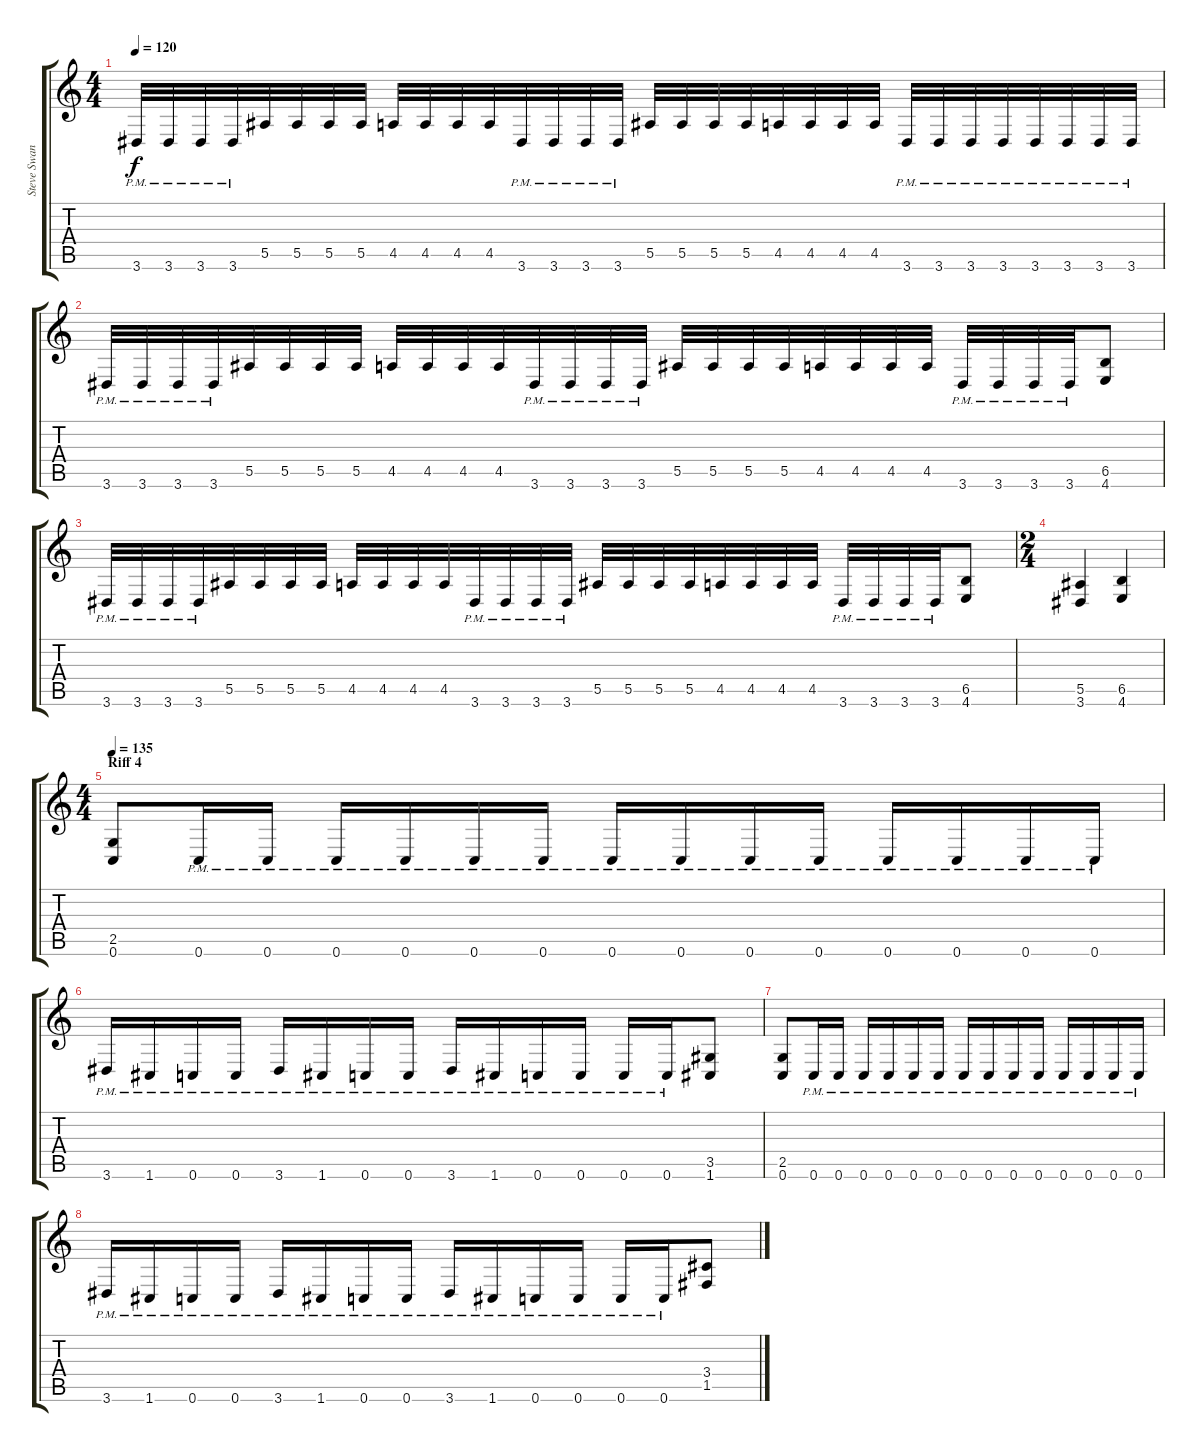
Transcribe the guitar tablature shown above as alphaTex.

\track ("Steve Swanson (Rhytm Guitar)" "Steve Swan") {instrument distortionguitar}
\staff {score tabs}
\tuning (C4 G3 Eb3 Bb2 F2 C2) {hide}
\ts (4 4)
\tempo 120
\clef g2
\ks c
3.6{pm}.32{dy f} 3.6{pm}.32 3.6{pm}.32 3.6{pm}.32 5.5.32 5.5.32 5.5.32 5.5.32 4.5.32 4.5.32 4.5.32 4.5.32 3.6{pm}.32 3.6{pm}.32 3.6{pm}.32 3.6{pm}.32 5.5.32 5.5.32 5.5.32 5.5.32 4.5.32 4.5.32 4.5.32 4.5.32 3.6{pm}.32 3.6{pm}.32 3.6{pm}.32 3.6{pm}.32 3.6{pm}.32 3.6{pm}.32 3.6{pm}.32 3.6{pm}.32 |
3.6{pm}.32 3.6{pm}.32 3.6{pm}.32 3.6{pm}.32 5.5.32 5.5.32 5.5.32 5.5.32 4.5.32 4.5.32 4.5.32 4.5.32 3.6{pm}.32 3.6{pm}.32 3.6{pm}.32 3.6{pm}.32 5.5.32 5.5.32 5.5.32 5.5.32 4.5.32 4.5.32 4.5.32 4.5.32 3.6{pm}.32 3.6{pm}.32 3.6{pm}.32 3.6{pm}.32 (6.5 4.6).8 |
3.6{pm}.32 3.6{pm}.32 3.6{pm}.32 3.6{pm}.32 5.5.32 5.5.32 5.5.32 5.5.32 4.5.32 4.5.32 4.5.32 4.5.32 3.6{pm}.32 3.6{pm}.32 3.6{pm}.32 3.6{pm}.32 5.5.32 5.5.32 5.5.32 5.5.32 4.5.32 4.5.32 4.5.32 4.5.32 3.6{pm}.32 3.6{pm}.32 3.6{pm}.32 3.6{pm}.32 (6.5 4.6).8 |
\ts (2 4)
(5.5 3.6).4 (6.5 4.6).4 |
\ts (4 4)
\section ("" "Riff 4")
\tempo 135
(2.5 0.6).8 0.6{pm}.16 0.6{pm}.16 0.6{pm}.16 0.6{pm}.16 0.6{pm}.16 0.6{pm}.16 0.6{pm}.16 0.6{pm}.16 0.6{pm}.16 0.6{pm}.16 0.6{pm}.16 0.6{pm}.16 0.6{pm}.16 0.6{pm}.16 |
3.6{pm}.16 1.6{pm}.16 0.6{pm}.16 0.6{pm}.16 3.6{pm}.16 1.6{pm}.16 0.6{pm}.16 0.6{pm}.16 3.6{pm}.16 1.6{pm}.16 0.6{pm}.16 0.6{pm}.16 0.6{pm}.16 0.6{pm}.16 (3.5 1.6).8 |
(2.5 0.6).8 0.6{pm}.16 0.6{pm}.16 0.6{pm}.16 0.6{pm}.16 0.6{pm}.16 0.6{pm}.16 0.6{pm}.16 0.6{pm}.16 0.6{pm}.16 0.6{pm}.16 0.6{pm}.16 0.6{pm}.16 0.6{pm}.16 0.6{pm}.16 |
3.6{pm}.16 1.6{pm}.16 0.6{pm}.16 0.6{pm}.16 3.6{pm}.16 1.6{pm}.16 0.6{pm}.16 0.6{pm}.16 3.6{pm}.16 1.6{pm}.16 0.6{pm}.16 0.6{pm}.16 0.6{pm}.16 0.6{pm}.16 (3.4 1.5).8
